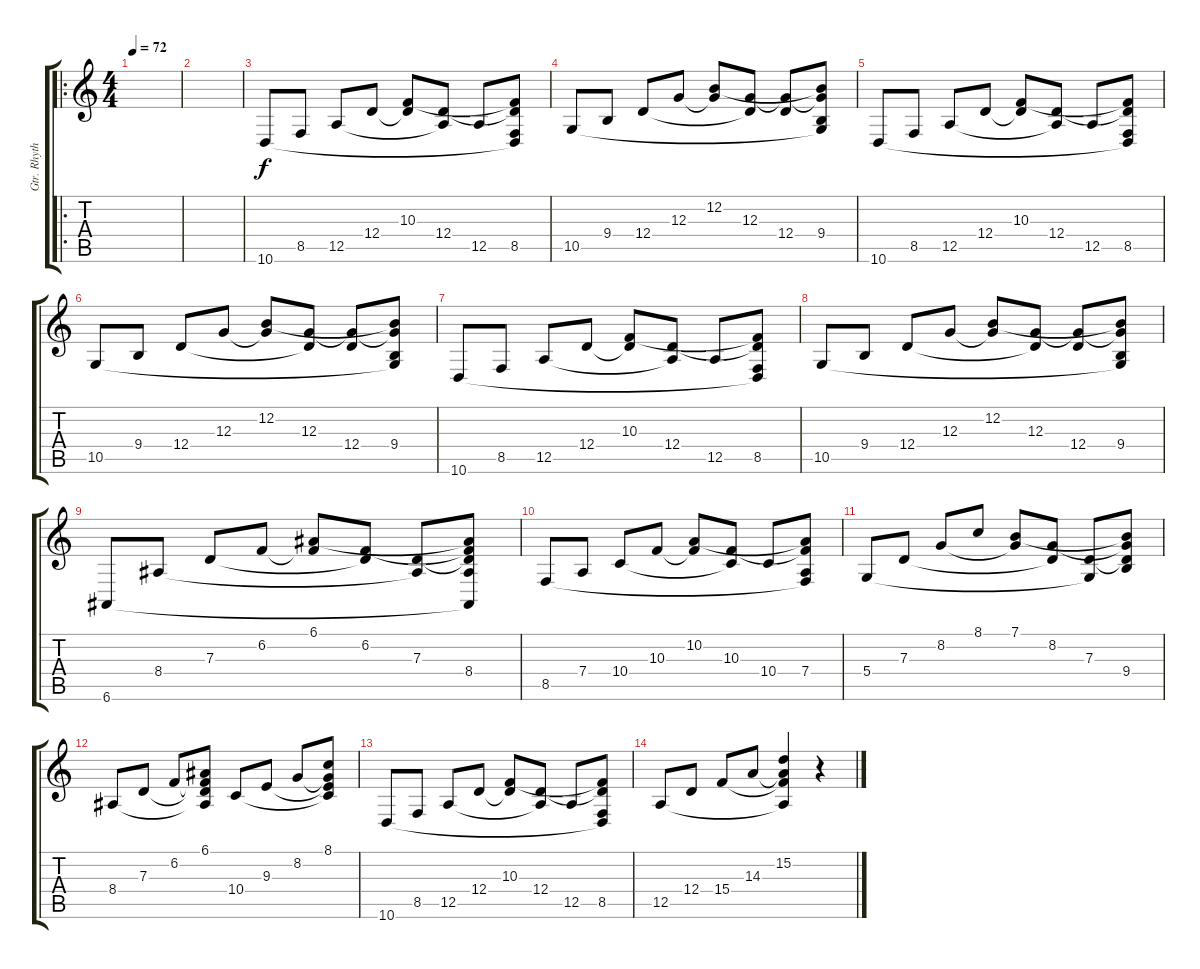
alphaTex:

\track ("Gtr. Rhythm" "Gtr. Rhyth") {instrument orchestralharp}
\staff {score tabs}
\tuning (E4 B3 G3 D3 A2 E2) {hide}
\ro
\ts (4 4)
\tempo 72
\clef g2
\ks c
|
|
10.6.8 8.5.8 12.5.8 12.4.8 (10.3 12.4{t}).8 (12.4 12.5{t}).8 12.5.8 (10.3{t} 12.4{t} 8.5 10.6{t}).8 |
10.5.8 9.4.8 12.4.8 12.3.8 (12.2 12.3{t}).8 (12.3 12.4{t}).8 (12.3{t} 12.4).8 (12.2{t} 12.3{t} 9.4 10.5{t}).8 |
10.6.8 8.5.8 12.5.8 12.4.8 (10.3 12.4{t}).8 (12.4 12.5{t}).8 12.5.8 (10.3{t} 12.4{t} 8.5 10.6{t}).8 |
10.5.8 9.4.8 12.4.8 12.3.8 (12.2 12.3{t}).8 (12.3 12.4{t}).8 (12.3{t} 12.4).8 (12.2{t} 12.3{t} 9.4 10.5{t}).8 |
10.6.8 8.5.8 12.5.8 12.4.8 (10.3 12.4{t}).8 (12.4 12.5{t}).8 12.5.8 (10.3{t} 12.4{t} 8.5 10.6{t}).8 |
10.5.8 9.4.8 12.4.8 12.3.8 (12.2 12.3{t}).8 (12.3 12.4{t}).8 (12.3{t} 12.4).8 (12.2{t} 12.3{t} 9.4 10.5{t}).8 |
6.6.8 8.4.8 7.3.8 6.2.8 (6.1 6.2{t}).8 (6.2 7.3{t}).8 (7.3 8.4{t}).8 (6.1{t} 6.2{t} 7.3{t} 8.4 6.6{t}).8 |
8.5.8 7.4.8 10.4.8 10.3.8 (10.2 10.3{t}).8 (10.3 10.4{t}).8 10.4.8 (10.2{t} 10.3{t} 7.4 8.5{t}).8 |
5.4.8 7.3.8 8.2.8 8.1.8 (7.1 8.2{t}).8 (8.2 7.3{t}).8 (7.3 5.4{t}).8 (7.1{t} 8.2{t} 7.3{t} 9.4).8 |
8.4.8 7.3.8 6.2.8 (6.1 6.2{t} 7.3{t} 8.4{t}).8 10.4.8 9.3.8 8.2.8 (8.1 8.2{t} 9.3{t} 10.4{t}).8 |
10.6.8 8.5.8 12.5.8 12.4.8 (10.3 12.4{t}).8 (12.4 12.5{t}).8 12.5.8 (10.3{t} 12.4{t} 8.5 10.6{t}).8 |
12.5.8 12.4.8 15.4.8 14.3.8 (15.2 14.3{t} 15.4{t} 12.5{t}).4 r.4
